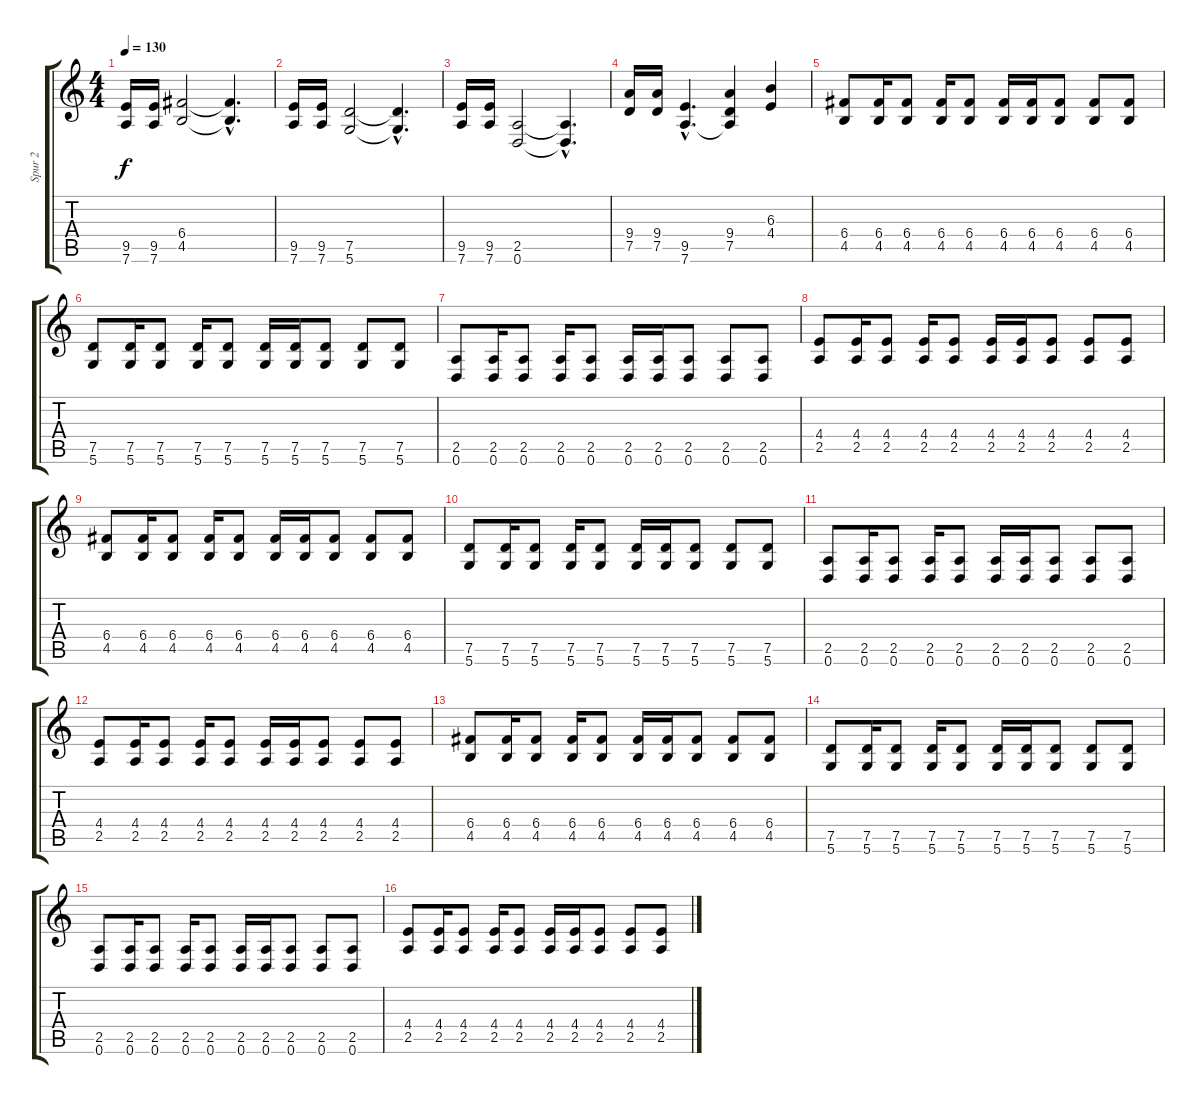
\track ("Spur 2" "Spur 2") {instrument overdrivenguitar}
\staff {score tabs}
\tuning (D4 A3 F3 C3 G2 D2) {hide}
\ts (4 4)
\tempo 130
\clef g2
\ks c
(9.5 7.6).16{dy f instrument overdrivenguitar} (9.5 7.6).16 (6.4 4.5).2 (6.4{hac t} 4.5{hac t}).4{d} |
(9.5 7.6).16 (9.5 7.6).16 (7.5 5.6).2 (7.5{hac t} 5.6{hac t}).4{d} |
(9.5 7.6).16 (9.5 7.6).16 (2.5 0.6).2 (2.5{hac t} 0.6{hac t}).4{d} |
(9.4 7.5).16 (9.4 7.5).16 (9.5{hac} 7.6{hac}).4{d} (9.4 7.5 7.6{t}).4 (6.3 4.4).4 |
(6.4 4.5).8 (6.4 4.5).16 (6.4 4.5).8 (6.4 4.5).16 (6.4 4.5).8 (6.4 4.5).16 (6.4 4.5).16 (6.4 4.5).8 (6.4 4.5).8 (6.4 4.5).8 |
(7.5 5.6).8 (7.5 5.6).16 (7.5 5.6).8 (7.5 5.6).16 (7.5 5.6).8 (7.5 5.6).16 (7.5 5.6).16 (7.5 5.6).8 (7.5 5.6).8 (7.5 5.6).8 |
(2.5 0.6).8 (2.5 0.6).16 (2.5 0.6).8 (2.5 0.6).16 (2.5 0.6).8 (2.5 0.6).16 (2.5 0.6).16 (2.5 0.6).8 (2.5 0.6).8 (2.5 0.6).8 |
(4.4 2.5).8 (4.4 2.5).16 (4.4 2.5).8 (4.4 2.5).16 (4.4 2.5).8 (4.4 2.5).16 (4.4 2.5).16 (4.4 2.5).8 (4.4 2.5).8 (4.4 2.5).8 |
(6.4 4.5).8 (6.4 4.5).16 (6.4 4.5).8 (6.4 4.5).16 (6.4 4.5).8 (6.4 4.5).16 (6.4 4.5).16 (6.4 4.5).8 (6.4 4.5).8 (6.4 4.5).8 |
(7.5 5.6).8 (7.5 5.6).16 (7.5 5.6).8 (7.5 5.6).16 (7.5 5.6).8 (7.5 5.6).16 (7.5 5.6).16 (7.5 5.6).8 (7.5 5.6).8 (7.5 5.6).8 |
(2.5 0.6).8 (2.5 0.6).16 (2.5 0.6).8 (2.5 0.6).16 (2.5 0.6).8 (2.5 0.6).16 (2.5 0.6).16 (2.5 0.6).8 (2.5 0.6).8 (2.5 0.6).8 |
(4.4 2.5).8 (4.4 2.5).16 (4.4 2.5).8 (4.4 2.5).16 (4.4 2.5).8 (4.4 2.5).16 (4.4 2.5).16 (4.4 2.5).8 (4.4 2.5).8 (4.4 2.5).8 |
(6.4 4.5).8 (6.4 4.5).16 (6.4 4.5).8 (6.4 4.5).16 (6.4 4.5).8 (6.4 4.5).16 (6.4 4.5).16 (6.4 4.5).8 (6.4 4.5).8 (6.4 4.5).8 |
(7.5 5.6).8 (7.5 5.6).16 (7.5 5.6).8 (7.5 5.6).16 (7.5 5.6).8 (7.5 5.6).16 (7.5 5.6).16 (7.5 5.6).8 (7.5 5.6).8 (7.5 5.6).8 |
(2.5 0.6).8 (2.5 0.6).16 (2.5 0.6).8 (2.5 0.6).16 (2.5 0.6).8 (2.5 0.6).16 (2.5 0.6).16 (2.5 0.6).8 (2.5 0.6).8 (2.5 0.6).8 |
(4.4 2.5).8 (4.4 2.5).16 (4.4 2.5).8 (4.4 2.5).16 (4.4 2.5).8 (4.4 2.5).16 (4.4 2.5).16 (4.4 2.5).8 (4.4 2.5).8 (4.4 2.5).8
